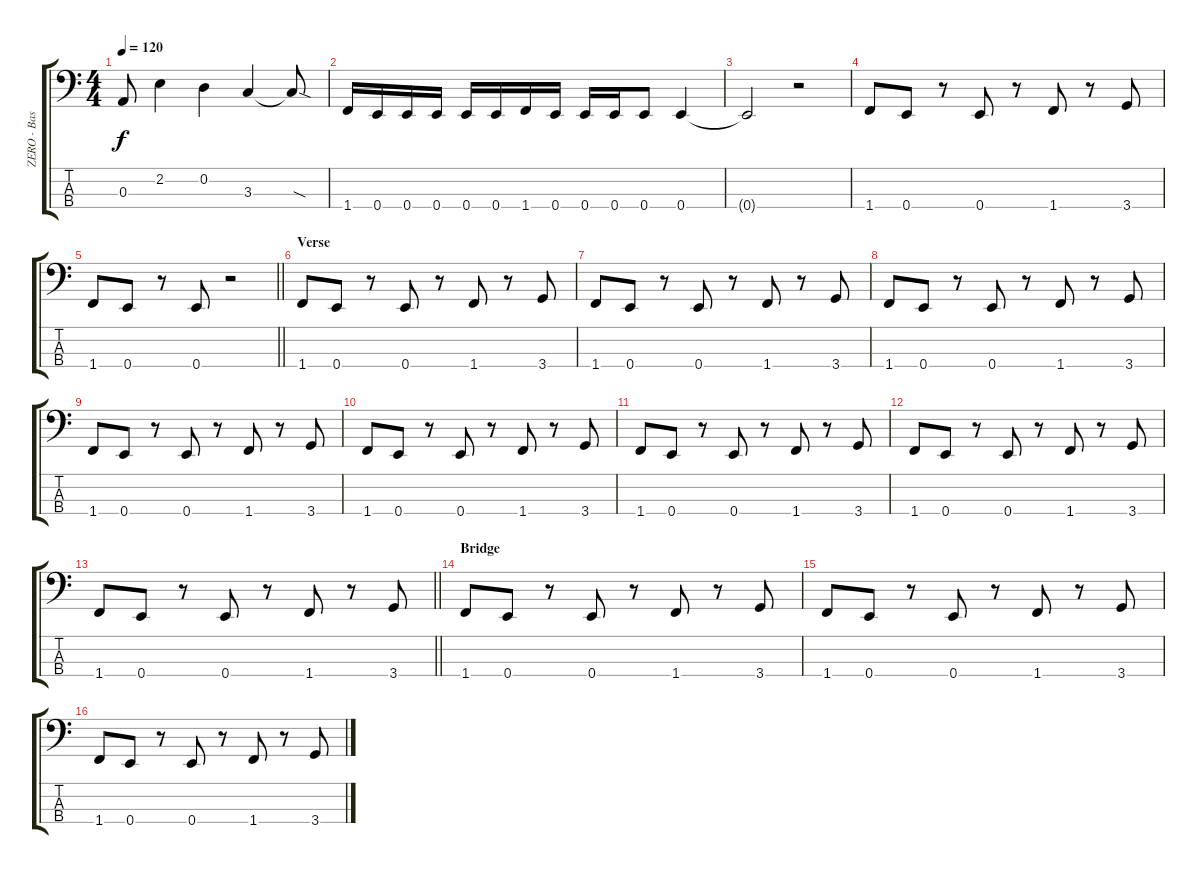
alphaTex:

\track ("ZERO - Bass" "ZERO - Bas") {instrument electricbassfinger}
\staff {score tabs}
\tuning (G2 D2 A1 E1) {hide}
\ts (4 4)
\tempo 120
\clef f4
\ks c
0.3.8{dy f} 2.2.4 0.2.4 3.3.4 3.3{sod t}.8 |
1.4.16 0.4.16 0.4.16 0.4.16 0.4.16 0.4.16 1.4.16 0.4.16 0.4.16 0.4.16 0.4.8 0.4.4 |
0.4{t}.2 r.2 |
1.4.8 0.4.8 r.8 0.4.8 r.8 1.4.8 r.8 3.4.8 |
\barLineRight lightlight
1.4.8 0.4.8 r.8 0.4.8 r.2 |
\section ("" "Verse")
1.4.8 0.4.8 r.8 0.4.8 r.8 1.4.8 r.8 3.4.8 |
1.4.8 0.4.8 r.8 0.4.8 r.8 1.4.8 r.8 3.4.8 |
1.4.8 0.4.8 r.8 0.4.8 r.8 1.4.8 r.8 3.4.8 |
1.4.8 0.4.8 r.8 0.4.8 r.8 1.4.8 r.8 3.4.8 |
1.4.8 0.4.8 r.8 0.4.8 r.8 1.4.8 r.8 3.4.8 |
1.4.8 0.4.8 r.8 0.4.8 r.8 1.4.8 r.8 3.4.8 |
1.4.8 0.4.8 r.8 0.4.8 r.8 1.4.8 r.8 3.4.8 |
\barLineRight lightlight
1.4.8 0.4.8 r.8 0.4.8 r.8 1.4.8 r.8 3.4.8 |
\section ("" "Bridge")
1.4.8 0.4.8 r.8 0.4.8 r.8 1.4.8 r.8 3.4.8 |
1.4.8 0.4.8 r.8 0.4.8 r.8 1.4.8 r.8 3.4.8 |
1.4.8 0.4.8 r.8 0.4.8 r.8 1.4.8 r.8 3.4.8
